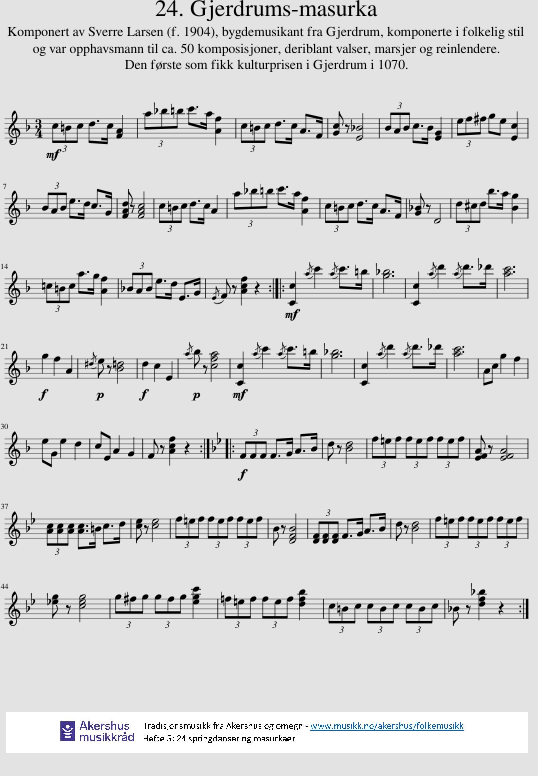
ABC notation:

X:1
L:1/8
M:3/4
I:linebreak $
K:F
V:1 treble
V:1
!mf! (3c=Bc d>c [FA]2 | (3a_b=b c'>a [Af]2 | (3c=Bc d>c A>F | [Gc] z [E_B]4 | (3BAB c>B [EG]2 | %5
 (3ef^f ge [Ec]2 |$ (3BAB e>d c>G | [FAd] z [FAc]4 | (3c=Bc d>c A2 | (3a_b=b c'>a [Af]2 | %10
 (3c=Bc d>c A>F | [G_B] z D4 | (3d^cd b>a [Bg]2 |$ (3=c=Bc a>g [Af]2 | (3_BAB e>d E>G | %15
{/E} F z [Acf]2 z2 ::!mf! [Cc]2{/a} c'2{/a} c'>=b | [g_b]6 | [Cc]2{/a} d'2{/a} d'>_d' | [ac']6 |$ %20
!f! g2 f2 A2 |!p!{/^d} e z [B=d]4 |!f! d2 c2 E2 |!p!{/a} b z [cfa]4 |!mf! [Cc]2{/a} c'2{/a} c'>=b | %25
 [g_b]6 | [Cc]2{/a} d'2{/a} d'>_d' | [ac']6 | Ac g2 f2 |$ eG e2 d2 | %30
 cE A2 G2 | F z [Acf]2 z2 ::[K:Bb]!f! (3FFF F>G A>B | d z [Bd]4 | (3f=ef (3fef (3fef | %35
 [EFA] z [EFA]4 |$ (3[Ac][Ac][Ac] [Ac]>=B c>d | [ce] z [ce]4 | (3f=ef (3fef (3fef | B z [DFB]4 | %40
 (3[DF][DF][DF] F>G A>B | d z [Bd]4 | (3f=ef (3fef (3fef |$ [_eg] z [ceg]4 | (3g^fg (3gfg [egc']2 | %45
 (3=f=ef (3fef [dfb]2 | (3c=Bc (3cBc (3cBc | _B z [df_b]2 z2 :| %48
